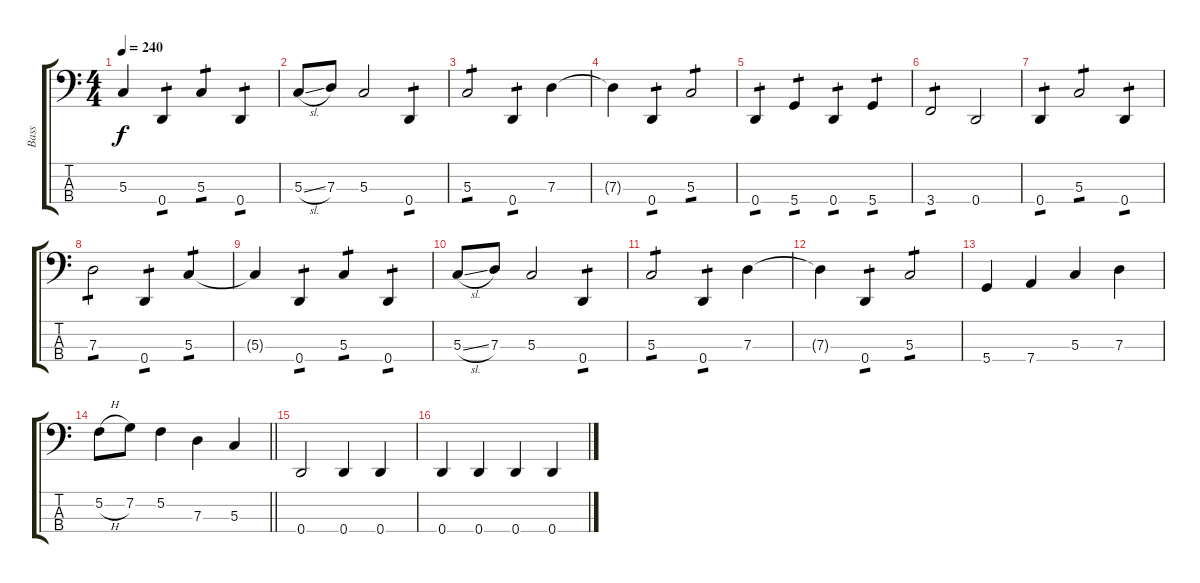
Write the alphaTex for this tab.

\track ("Bass" "Bass") {instrument electricbasspick}
\staff {score tabs}
\tuning (F2 C2 G1 D1) {hide}
\ts (4 4)
\tempo 240
\clef f4
\ks c
5.3{t}.4{dy f} 0.4.4{tp 1} 5.3.4{tp 1} 0.4.4{tp 1} |
5.3{sl}.8 7.3.8 5.3.2 0.4.4{tp 1} |
5.3.2{tp 1} 0.4.4{tp 1} 7.3.4 |
7.3{t}.4 0.4.4{tp 1} 5.3.2{tp 1} |
0.4.4{tp 1} 5.4.4{tp 1} 0.4.4{tp 1} 5.4.4{tp 1} |
3.4.2{tp 1} 0.4.2 |
0.4.4{tp 1} 5.3.2{tp 1} 0.4.4{tp 1} |
7.3.2{tp 1} 0.4.4{tp 1} 5.3.4{tp 1} |
5.3{t}.4 0.4.4{tp 1} 5.3.4{tp 1} 0.4.4{tp 1} |
5.3{sl}.8 7.3.8 5.3.2 0.4.4{tp 1} |
5.3.2{tp 1} 0.4.4{tp 1} 7.3.4 |
7.3{t}.4 0.4.4{tp 1} 5.3.2{tp 1} |
5.4.4 7.4.4 5.3.4 7.3.4 |
\barLineRight lightlight
5.2{h}.8 7.2.8 5.2.4 7.3.4 5.3.4 |
\section ("" "")
0.4.2 0.4.4 0.4.4 |
0.4.4 0.4.4 0.4.4 0.4.4
